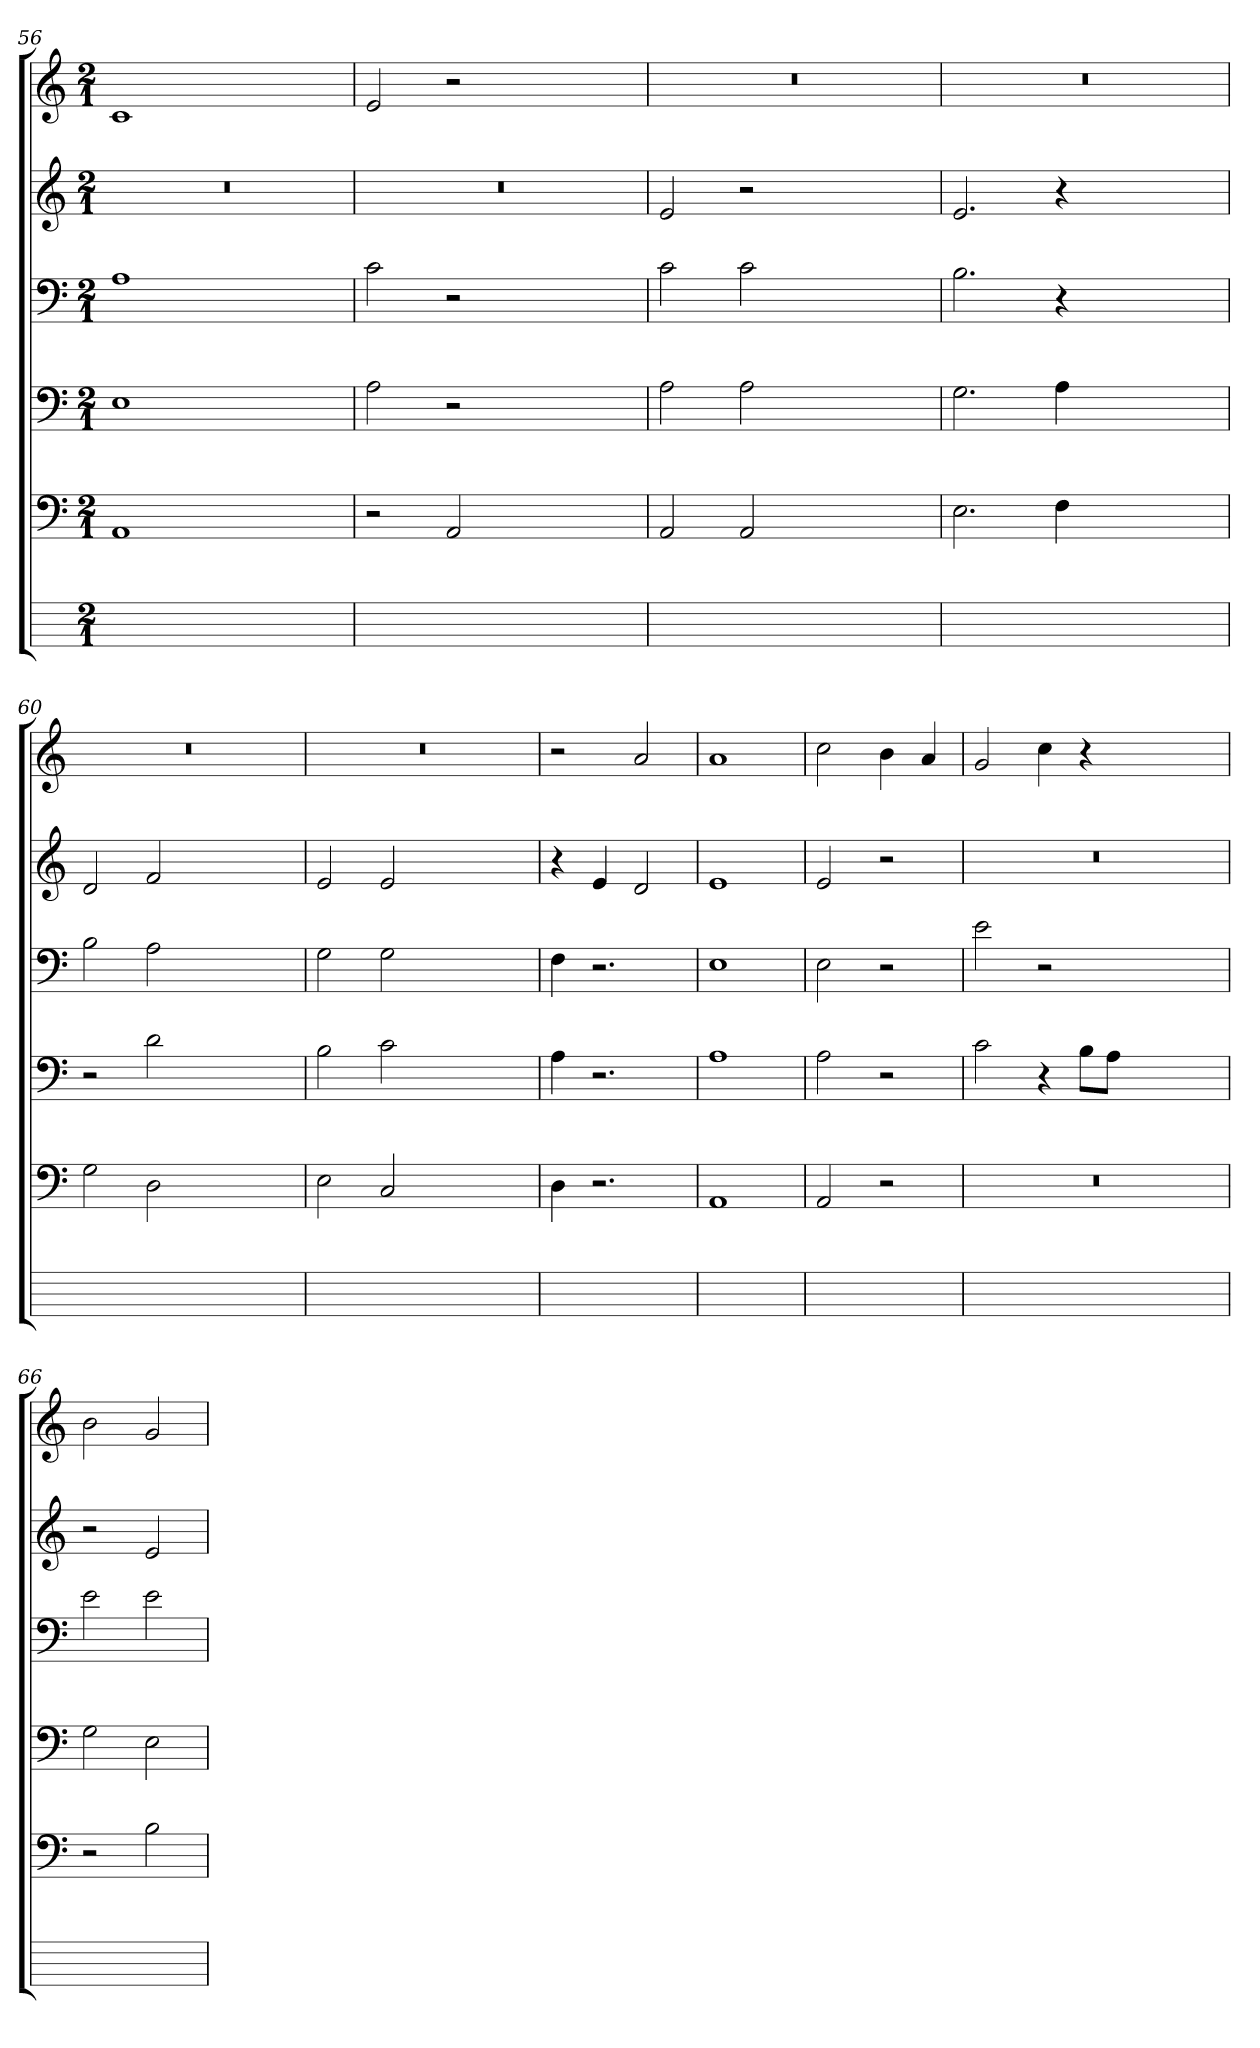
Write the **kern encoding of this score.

**kern	**kern	**kern	**kern	**kern	**kern
*part6	*part5	*part4	*part3	*part2	*part1
*staff6	*staff5	*staff4	*staff3	*staff2	*staff1
*	*clefF4	*clefF4	*clefF4	*clefG2	*clefG2
*	*k[]	*k[]	*k[]	*k[]	*k[]
*	*C:	*C:	*C:	*C:	*C:
*M2/1	*M2/1	*M2/1	*M2/1	*M2/1	*M2/1
=56	=56	=56	=56	=56	=56
0ryy	1AAi	1Ei	1Ai	0r	1ci
.	1ryy	1ryy	1ryy	.	1ryy
=57	=57	=57	=57	=57	=57
0ryy	2r	2A	2c	0r	2ej
.	2AA	2r	2r	.	2r
.	1ryy	1ryy	1ryy	.	1ryy
=58	=58	=58	=58	=58	=58
0ryy	2AA	2A	2c	2e	0r
.	2AA	2A	2ci	2r	.
.	1ryy	1ryy	1ryy	1ryy	.
=59	=59	=59	=59	=59	=59
0ryy	2.E	2.G	2.B	2.e	0r
.	4F	4Aj	4r	4r	.
.	1ryy	1ryy	1ryy	1ryy	.
=60	=60	=60	=60	=60	=60
0ryy	2G	2r	2Bi	2d	0r
.	2D	2d	2A	2f	.
.	1ryy	1ryy	1ryy	1ryy	.
=61	=61	=61	=61	=61	=61
0ryy	2E	2B	2G	2e	0r
.	2C	2c	2Gi	2ei	.
.	1ryy	1ryy	1ryy	1ryy	.
=62	=62	=62	=62	=62	=62
1ryy	4D	4A	4F	4r	2r
.	2.r	2.r	2.r	4eZ	.
.	.	.	.	2di	2a
=63	=63	=63	=63	=63	=63
1ryy	1AA	1Ai	1E	1ej	1a
=64	=64	=64	=64	=64	=64
1ryy	2AAi	2A	2Ei	2ej	2cc
.	2r	2r	2r	2r	4b
.	.	.	.	.	4a
=65	=65	=65	=65	=65	=65
0ryy	0r	2c	2e	0r	2g
.	.	4r	2r	.	4cc
.	.	8BL	.	.	4r
.	.	8AJ	.	.	.
.	.	1ryy	1ryy	.	1ryy
=66	=66	=66	=66	=66	=66
1ryy	2r	2G	2e	2r	2b
.	2Bj	2E	2e	2e	2g
=	=	=	=	=	=
*-	*-	*-	*-	*-	*-
